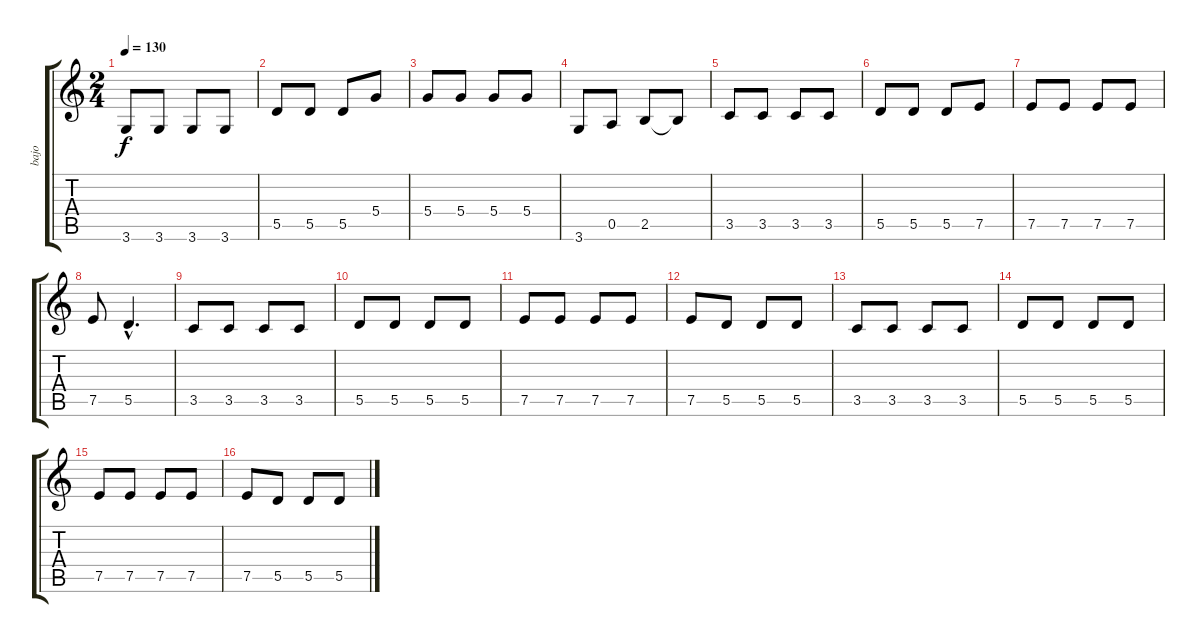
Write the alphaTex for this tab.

\track ("bajo" "bajo") {instrument electricbassfinger}
\staff {score tabs}
\tuning (E4 B3 G3 D3 A2 E2) {hide}
\ts (2 4)
\tempo 130
\clef g2
\ks c
3.6.8{dy f} 3.6.8 3.6.8 3.6.8 |
5.5.8 5.5.8 5.5.8 5.4.8 |
5.4.8 5.4.8 5.4.8 5.4.8 |
3.6.8 0.5.8 2.5.8 2.5{t}.8 |
3.5.8 3.5.8 3.5.8 3.5.8 |
5.5.8 5.5.8 5.5.8 7.5.8 |
7.5.8 7.5.8 7.5.8 7.5.8 |
7.5.8 5.5{hac}.4{d} |
3.5.8 3.5.8 3.5.8 3.5.8 |
5.5.8 5.5.8 5.5.8 5.5.8 |
7.5.8 7.5.8 7.5.8 7.5.8 |
7.5.8 5.5.8 5.5.8 5.5.8 |
3.5.8 3.5.8 3.5.8 3.5.8 |
5.5.8 5.5.8 5.5.8 5.5.8 |
7.5.8 7.5.8 7.5.8 7.5.8 |
7.5.8 5.5.8 5.5.8 5.5.8
